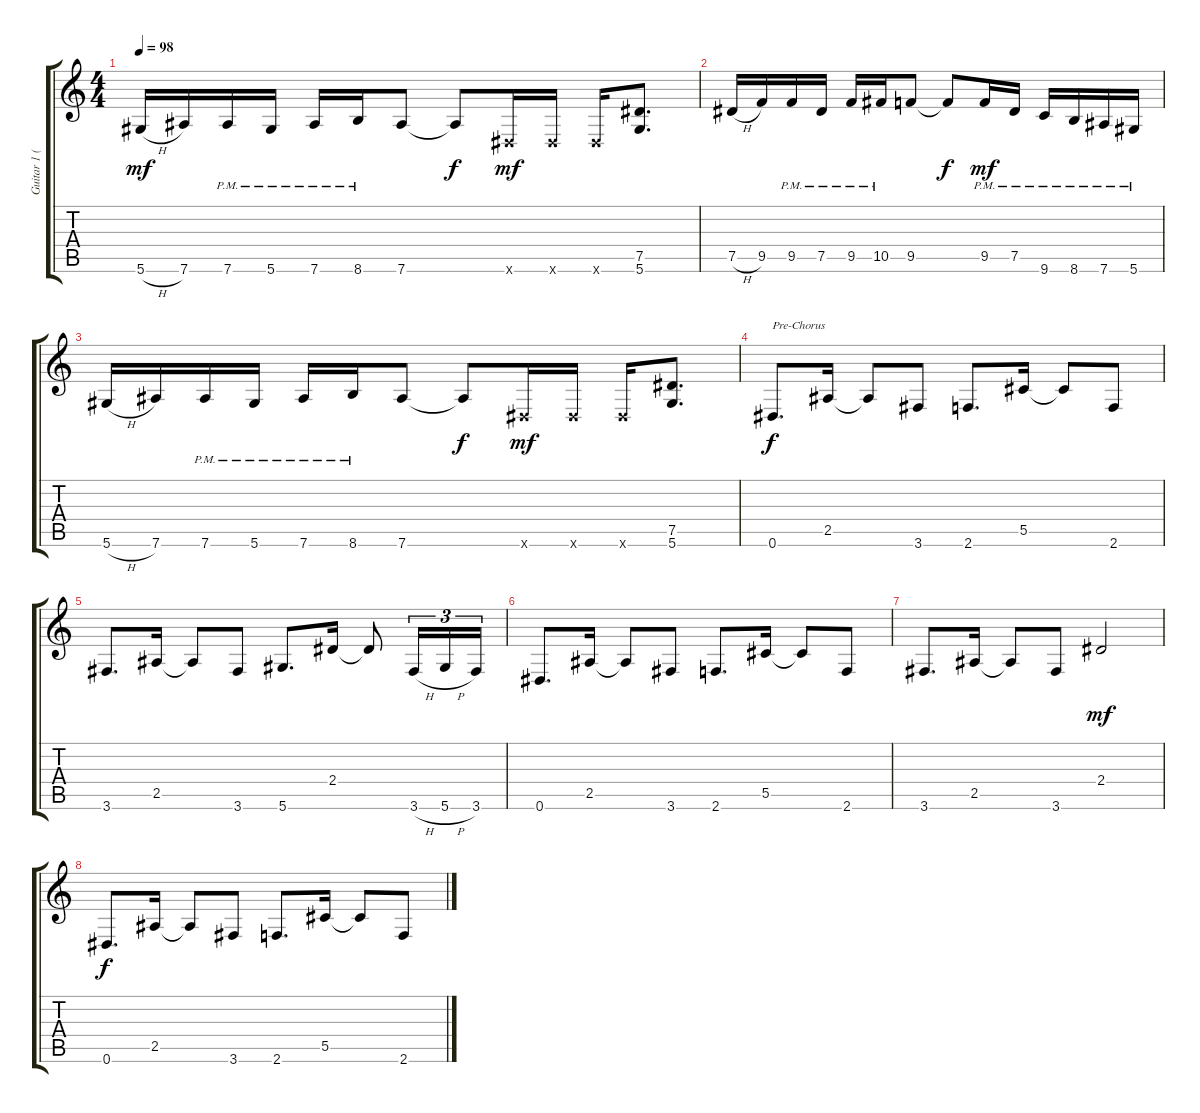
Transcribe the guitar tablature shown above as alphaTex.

\track ("Guitar 1 (Rhythm)" "Guitar 1 (") {instrument distortionguitar}
\staff {score tabs}
\tuning (Eb4 Bb3 Gb3 Db3 Ab2 Eb2) {hide}
\ts (4 4)
\tempo 98
\clef g2
\ks c
5.6{h}.16{dy mf} 7.6.16 7.6{pm}.16 5.6{pm}.16 7.6{pm}.16 8.6{pm}.16 7.6.8 7.6{t}.8{dy f} 0.6{x}.16{dy mf} 0.6{x}.16 0.6{x}.16 (7.5 5.6).8{d} |
7.5{h}.16 9.5.16 9.5{pm}.16 7.5{pm}.16 9.5{pm}.16 10.5{pm}.16 9.5.8 9.5{t}.8{dy f} 9.5{pm}.16{dy mf} 7.5{pm}.16 9.6{pm}.16 8.6{pm}.16 7.6{pm}.16 5.6{pm}.16 |
5.6{h}.16 7.6.16 7.6{pm}.16 5.6{pm}.16 7.6{pm}.16 8.6{pm}.16 7.6.8 7.6{t}.8{dy f} 0.6{x}.16{dy mf} 0.6{x}.16 0.6{x}.16 (7.5 5.6).8{d} |
0.6.8{d txt "Pre-Chorus" dy f} 2.5.16 2.5{t}.8 3.6.8 2.6.8{d} 5.5.16 5.5{t}.8 2.6.8 |
3.6.8{d} 2.5.16 2.5{t}.8 3.6.8 5.6.8{d} 2.4.16 2.4{t}.8 3.6{h}.16{tu (3 2)} 5.6{h}.16{tu (3 2)} 3.6.16{tu (3 2)} |
0.6.8{d} 2.5.16 2.5{t}.8 3.6.8 2.6.8{d} 5.5.16 5.5{t}.8 2.6.8 |
3.6.8{d} 2.5.16 2.5{t}.8 3.6.8 2.4.2{dy mf} |
0.6.8{d dy f} 2.5.16 2.5{t}.8 3.6.8 2.6.8{d} 5.5.16 5.5{t}.8 2.6.8
